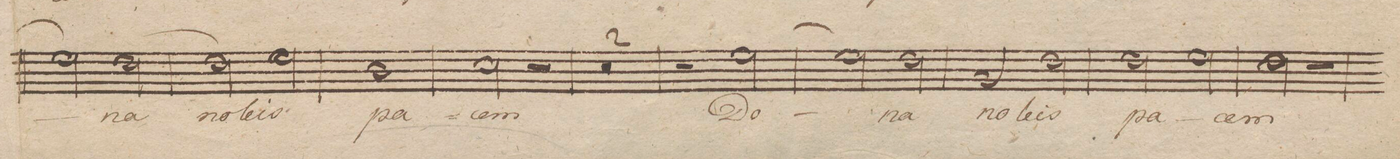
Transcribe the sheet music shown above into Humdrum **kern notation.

**kern	**text	**dynam
*I"Tenore Solo	*	*
*clefC4	*	*
*k[cnfngn]	*	*
*met(c|)	*	*
*M2/2	*	*
2d\]	.	.
[2c\	-na	.
=86	=86	=86
2c\]	no-	.
2d\	-bis	.
=87	=87	=87
1A\	pa-	.
=88	=88	=88
2B\	-cem	.
2r	.	.
=89	=89	=89
0r	.	.
=90	=90	=90
=91	=91	=91
2r	.	.
[2d\	do-	.
=92	=92	=92
2d\]	.	.
2c\	-na	.
=93	=93	=93
2F/	no-	.
2c\	-bis	.
=94	=94	=94
2c\	pa-	.
2d\	.	.
=95	=95	=95
2c\	-cem	.
2r	.	.
=96	=96	=96
*-	*-	*-
